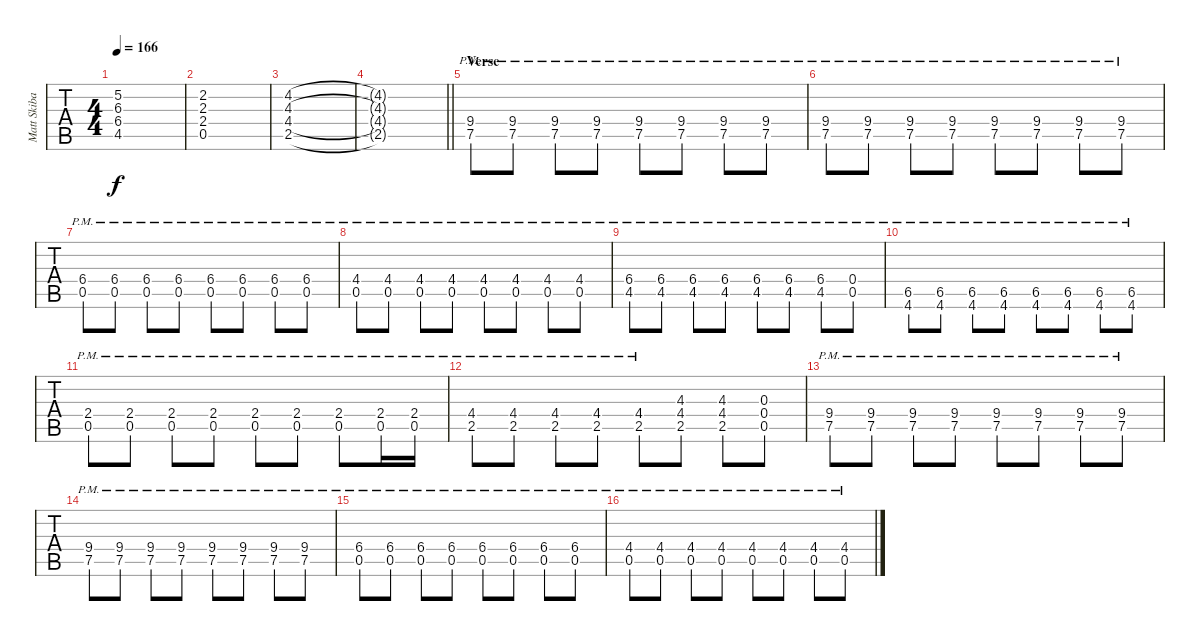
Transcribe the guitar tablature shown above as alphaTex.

\track ("Matt Skiba - Guitar One " "Matt Skiba") {instrument distortionguitar}
\staff {tabs}
\tuning (E4 B3 G3 D3 A2 E2) {hide}
\ts (4 4)
\tempo 166
\clef g2
\ks c
(5.2 6.3 6.4 4.5).1{dy f} |
(2.2 2.3 2.4 0.5).1 |
(4.2 4.3 4.4 2.5).1 |
\barLineRight lightlight
(4.2{t} 4.3{t} 4.4{t} 2.5{t}).1 |
\section ("" "Verse")
(9.4{pm} 7.5{pm}).8 (9.4{pm} 7.5{pm}).8 (9.4{pm} 7.5{pm}).8 (9.4{pm} 7.5{pm}).8 (9.4{pm} 7.5{pm}).8 (9.4{pm} 7.5{pm}).8 (9.4{pm} 7.5{pm}).8 (9.4{pm} 7.5{pm}).8 |
(9.4{pm} 7.5{pm}).8 (9.4{pm} 7.5{pm}).8 (9.4{pm} 7.5{pm}).8 (9.4{pm} 7.5{pm}).8 (9.4{pm} 7.5{pm}).8 (9.4{pm} 7.5{pm}).8 (9.4{pm} 7.5{pm}).8 (9.4{pm} 7.5{pm}).8 |
(6.4{pm} 0.5{pm}).8 (6.4{pm} 0.5{pm}).8 (6.4{pm} 0.5{pm}).8 (6.4{pm} 0.5{pm}).8 (6.4{pm} 0.5{pm}).8 (6.4{pm} 0.5{pm}).8 (6.4{pm} 0.5{pm}).8 (6.4{pm} 0.5{pm}).8 |
(4.4{pm} 0.5{pm}).8 (4.4{pm} 0.5{pm}).8 (4.4{pm} 0.5{pm}).8 (4.4{pm} 0.5{pm}).8 (4.4{pm} 0.5{pm}).8 (4.4{pm} 0.5{pm}).8 (4.4{pm} 0.5{pm}).8 (4.4{pm} 0.5{pm}).8 |
(6.4{pm} 4.5{pm}).8 (6.4{pm} 4.5{pm}).8 (6.4{pm} 4.5{pm}).8 (6.4{pm} 4.5{pm}).8 (6.4{pm} 4.5{pm}).8 (6.4{pm} 4.5{pm}).8 (6.4{pm} 4.5{pm}).8 (0.4{pm} 0.5{pm}).8 |
(6.5{pm} 4.6{pm}).8 (6.5{pm} 4.6{pm}).8 (6.5{pm} 4.6{pm}).8 (6.5{pm} 4.6{pm}).8 (6.5{pm} 4.6{pm}).8 (6.5{pm} 4.6{pm}).8 (6.5{pm} 4.6{pm}).8 (6.5{pm} 4.6{pm}).8 |
(2.4{pm} 0.5{pm}).8 (2.4{pm} 0.5{pm}).8 (2.4{pm} 0.5{pm}).8 (2.4{pm} 0.5{pm}).8 (2.4{pm} 0.5{pm}).8 (2.4{pm} 0.5{pm}).8 (2.4{pm} 0.5{pm}).8 (2.4{pm} 0.5{pm}).16 (2.4{pm} 0.5{pm}).16 |
(4.4{pm} 2.5{pm}).8 (4.4{pm} 2.5{pm}).8 (4.4{pm} 2.5{pm}).8 (4.4{pm} 2.5{pm}).8 (4.4{pm} 2.5{pm}).8 (4.3 4.4 2.5).8 (4.3 4.4 2.5).8 (0.3 0.4 0.5).8 |
(9.4{pm} 7.5{pm}).8 (9.4{pm} 7.5{pm}).8 (9.4{pm} 7.5{pm}).8 (9.4{pm} 7.5{pm}).8 (9.4{pm} 7.5{pm}).8 (9.4{pm} 7.5{pm}).8 (9.4{pm} 7.5{pm}).8 (9.4{pm} 7.5{pm}).8 |
(9.4{pm} 7.5{pm}).8 (9.4{pm} 7.5{pm}).8 (9.4{pm} 7.5{pm}).8 (9.4{pm} 7.5{pm}).8 (9.4{pm} 7.5{pm}).8 (9.4{pm} 7.5{pm}).8 (9.4{pm} 7.5{pm}).8 (9.4{pm} 7.5{pm}).8 |
(6.4{pm} 0.5{pm}).8 (6.4{pm} 0.5{pm}).8 (6.4{pm} 0.5{pm}).8 (6.4{pm} 0.5{pm}).8 (6.4{pm} 0.5{pm}).8 (6.4{pm} 0.5{pm}).8 (6.4{pm} 0.5{pm}).8 (6.4{pm} 0.5{pm}).8 |
(4.4{pm} 0.5{pm}).8 (4.4{pm} 0.5{pm}).8 (4.4{pm} 0.5{pm}).8 (4.4{pm} 0.5{pm}).8 (4.4{pm} 0.5{pm}).8 (4.4{pm} 0.5{pm}).8 (4.4{pm} 0.5{pm}).8 (4.4{pm} 0.5{pm}).8
